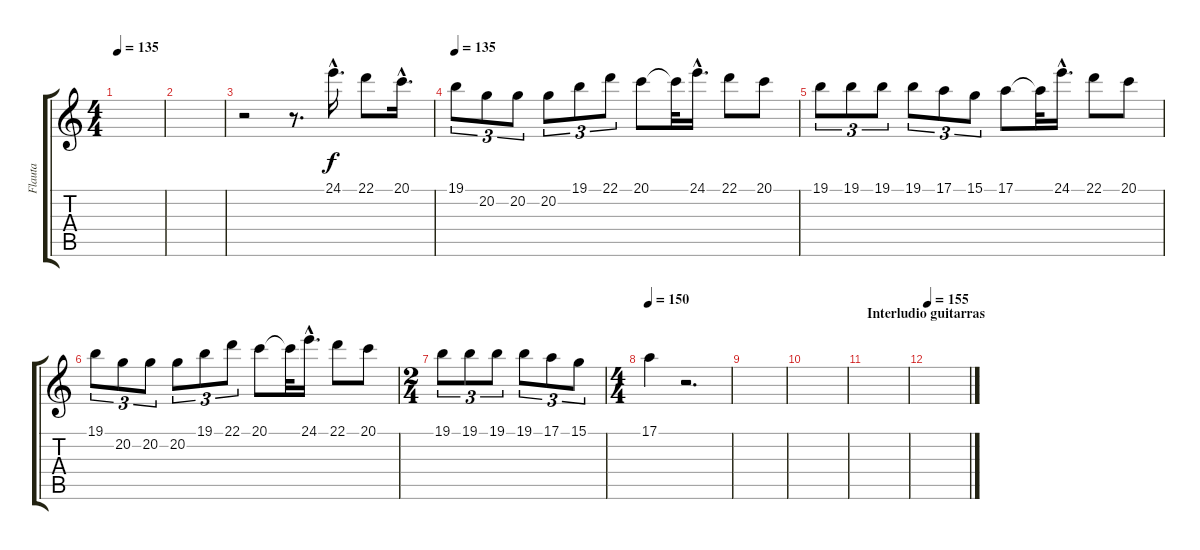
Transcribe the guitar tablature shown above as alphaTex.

\track ("Flauta" "Flauta") {instrument flute}
\staff {score tabs}
\tuning (E4 B3 G3 D3 A2 E2) {hide}
\ts (4 4)
\tempo 135
\clef g2
\ks c
|
|
r.2 r.8{d} 24.1{hac}.16{d} 22.1.8 20.1{hac}.16{d} |
\tempo 135
19.1.8{tu (3 2)} 20.2.8{tu (3 2)} 20.2.8{tu (3 2)} 20.2.8{tu (3 2)} 19.1.8{tu (3 2)} 22.1.8{tu (3 2)} 20.1.8 20.1{t}.32 24.1{hac}.16{d} 22.1.8 20.1.8 |
19.1.8{tu (3 2)} 19.1.8{tu (3 2)} 19.1.8{tu (3 2)} 19.1.8{tu (3 2)} 17.1.8{tu (3 2)} 15.1.8{tu (3 2)} 17.1.8 17.1{t}.32 24.1{hac}.16{d} 22.1.8 20.1.8 |
19.1.8{tu (3 2)} 20.2.8{tu (3 2)} 20.2.8{tu (3 2)} 20.2.8{tu (3 2)} 19.1.8{tu (3 2)} 22.1.8{tu (3 2)} 20.1.8 20.1{t}.32 24.1{hac}.16{d} 22.1.8 20.1.8 |
\ts (2 4)
19.1.8{tu (3 2)} 19.1.8{tu (3 2)} 19.1.8{tu (3 2)} 19.1.8{tu (3 2)} 17.1.8{tu (3 2)} 15.1.8{tu (3 2)} |
\ts (4 4)
\tempo 150
17.1.4{volume 10} r.2{d} |
|
|
\section ("" "Interludio guitarras")
|
\tempo 155
